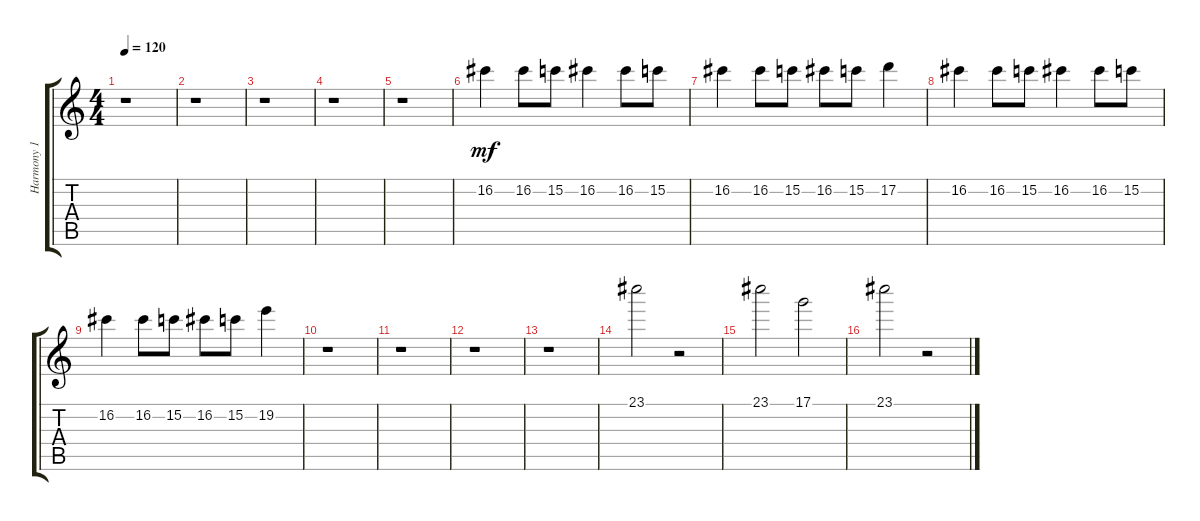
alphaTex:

\track ("Harmony 1" "Harmony 1") {instrument overdrivenguitar}
\staff {score tabs}
\tuning (D4 A3 F3 C3 G2 C2) {hide}
\ts (4 4)
\tempo 120
\clef g2
\ks aminor
r.1{dy mf} |
r.1 |
r.1 |
r.1 |
r.1 |
16.2.4 16.2.8 15.2.8 16.2.4 16.2.8 15.2.8 |
16.2.4 16.2.8 15.2.8 16.2.8 15.2.8 17.2.4 |
16.2.4 16.2.8 15.2.8 16.2.4 16.2.8 15.2.8 |
16.2.4 16.2.8 15.2.8 16.2.8 15.2.8 19.2.4 |
r.1 |
r.1 |
r.1 |
r.1 |
23.1.2 r.2 |
23.1.2 17.1.2 |
23.1.2 r.2
